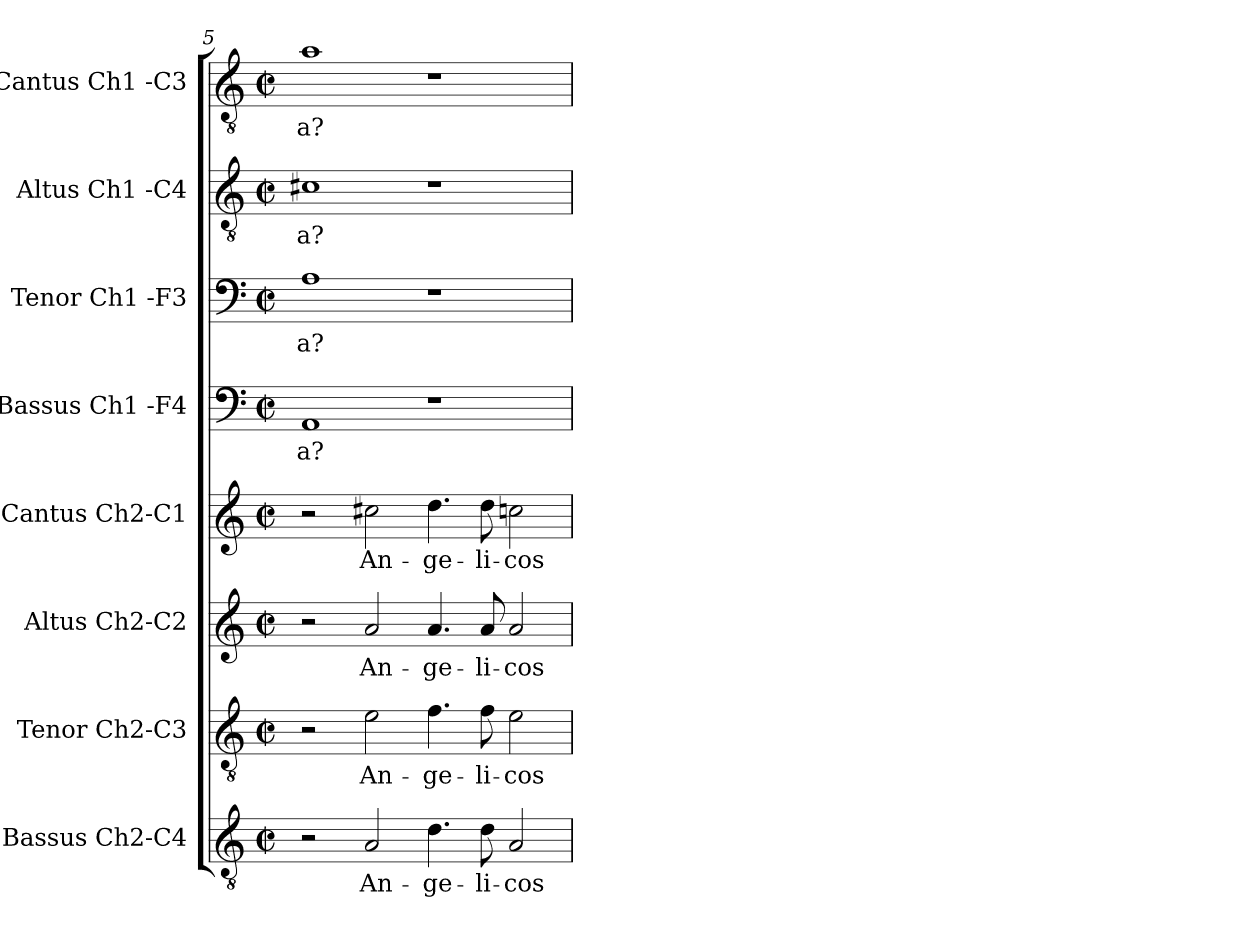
**kern	**text	**kern	**text	**kern	**text	**kern	**text	**kern	**text	**kern	**text	**kern	**text	**kern	**text
*part8	*part8	*part7	*part7	*part6	*part6	*part5	*part5	*part4	*part4	*part3	*part3	*part2	*part2	*part1	*part1
*staff8	*staff8	*staff7	*staff7	*staff6	*staff6	*staff5	*staff5	*staff4	*staff4	*staff3	*staff3	*staff2	*staff2	*staff1	*staff1
*I"Bassus Ch2-C4	*	*I"Tenor Ch2-C3	*	*I"Altus Ch2-C2	*	*I"Cantus Ch2-C1	*	*I"Bassus Ch1 -F4	*	*I"Tenor Ch1 -F3	*	*I"Altus Ch1 -C4	*	*I"Cantus Ch1 -C3	*
*I'B2	*	*I'T2	*	*I'A2	*	*I'C2	*	*I'B1	*	*I'T1	*	*I'A1	*	*I'C1	*
!!LO:LB:g=z
*clefGv2	*	*clefGv2	*	*clefG2	*	*clefG2	*	*clefF4	*	*clefF4	*	*clefGv2	*	*clefGv2	*
*k[]	*	*k[]	*	*k[]	*	*k[]	*	*k[]	*	*k[]	*	*k[]	*	*k[]	*
*M2/2	*	*M2/2	*	*M2/2	*	*M2/2	*	*M2/2	*	*M2/2	*	*M2/2	*	*M2/2	*
*met(c|)	*	*met(c|)	*	*met(c|)	*	*met(c|)	*	*met(c|)	*	*met(c|)	*	*met(c|)	*	*met(c|)	*
=5	=5	=5	=5	=5	=5	=5	=5	=5	=5	=5	=5	=5	=5	=5	=5
!	!	!	!	!	!	!	!	!	!LO:LY:b	!	!LO:LY:b	!	!LO:LY:b	!	!LO:LY:b
2r	.	2r	.	2r	.	2r	.	1AA	-a?	1A	-a?	1c#X	-a?	1a	-a?
!	!LO:LY:b	!	!LO:LY:b	!	!LO:LY:b	!	!LO:LY:b	!	!	!	!	!	!	!	!
2A/	An-	2e\	An-	2a/	An-	2cc#X\	An-	.	.	.	.	.	.	.	.
!	!LO:LY:b	!	!LO:LY:b	!	!LO:LY:b	!	!LO:LY:b	!	!	!	!	!	!	!	!
4.d\	-ge-	4.f\	-ge-	4.a/	-ge-	4.dd\	-ge-	1r	.	1r	.	1r	.	1r	.
!	!LO:LY:b	!	!LO:LY:b	!	!LO:LY:b	!	!LO:LY:b	!	!	!	!	!	!	!	!
8d\	-li-	8f\	-li-	8a/	-li-	8dd\	-li-	.	.	.	.	.	.	.	.
!	!LO:LY:b	!	!LO:LY:b	!	!LO:LY:b	!	!LO:LY:b	!	!	!	!	!	!	!	!
2A/	-cos	2e\	-cos	2a/	-cos	2ccn\	-cos	.	.	.	.	.	.	.	.
=	=	=	=	=	=	=	=	=	=	=	=	=	=	=	=
*-	*-	*-	*-	*-	*-	*-	*-	*-	*-	*-	*-	*-	*-	*-	*-
